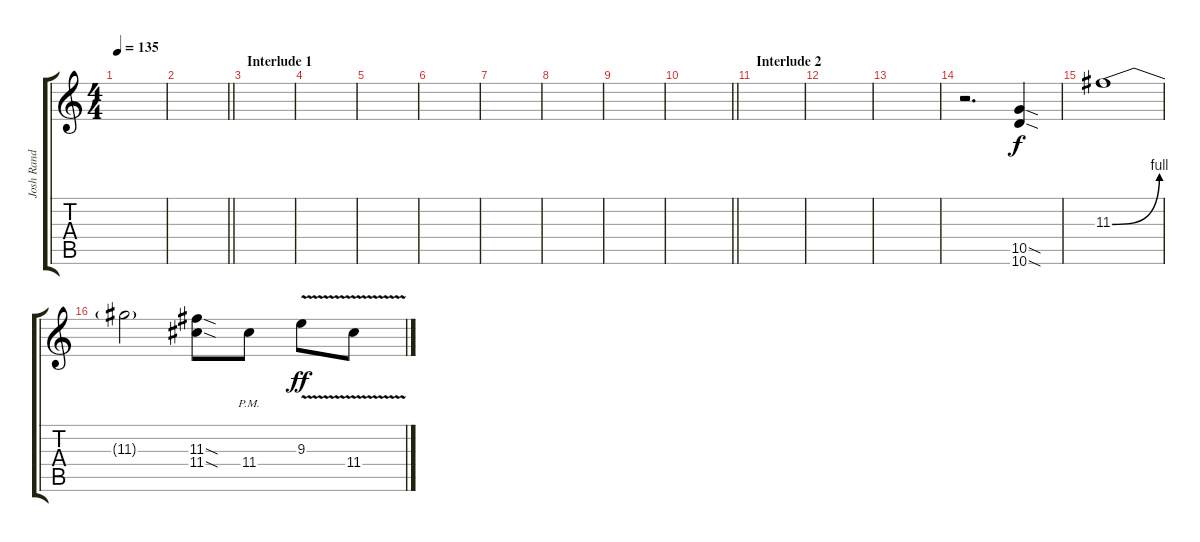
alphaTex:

\track ("Josh Rand (Solo)" "Josh Rand ") {instrument distortionguitar}
\staff {score tabs}
\tuning (E4 B3 G3 D3 A2 E2) {hide}
\ts (4 4)
\tempo 135
\clef g2
\ks c
|
\barLineRight lightlight
|
\section ("" "Interlude 1")
|
|
|
|
|
|
|
\barLineRight lightlight
|
\section ("" "Interlude 2")
|
|
|
r.2{d instrument overdrivenguitar} (10.5{sod} 10.6{sod}).4{volume 5} |
11.3{be (bend 0 0 60 4)}.1{volume 13} |
11.3{t}.2 (11.3{sod} 11.4{sod}).8 11.4{pm}.8 9.3{v}.8{dy ff} 11.4{v}.8
